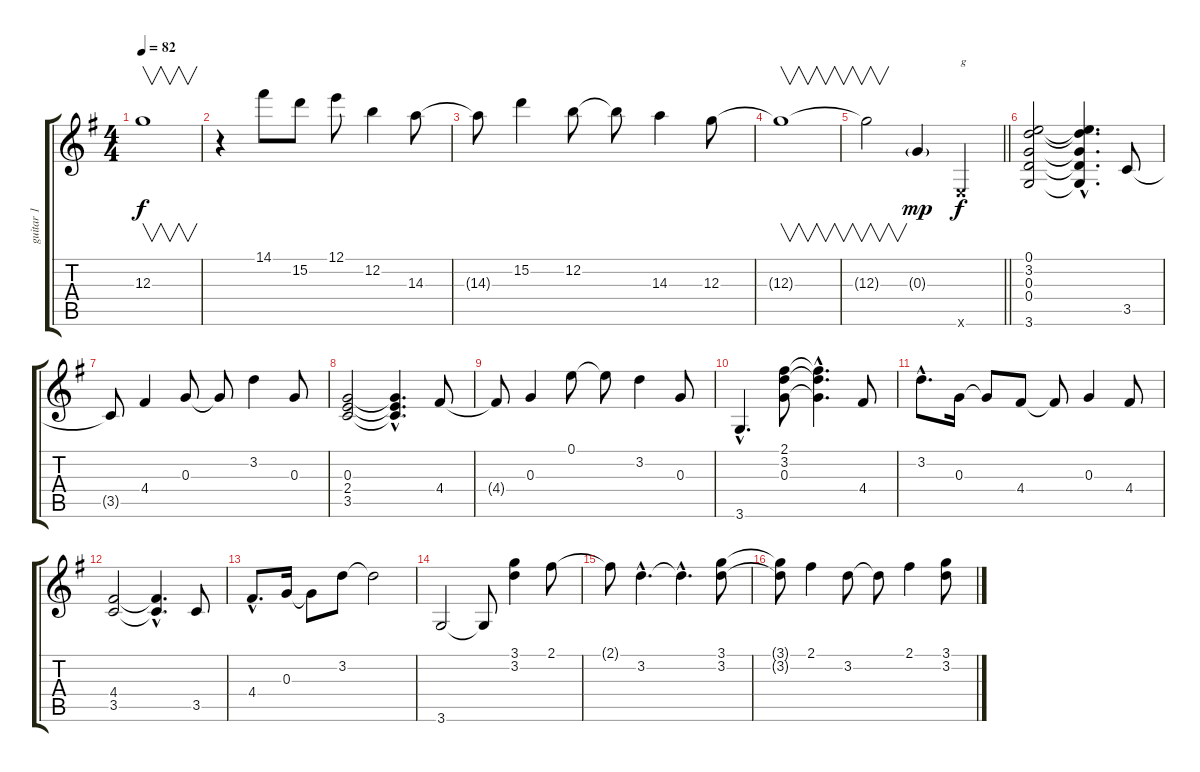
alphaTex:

\track ("guitar 1" "guitar 1") {instrument distortionguitar}
\staff {score tabs}
\tuning (E4 B3 G3 D3 A2 E2) {hide}
\ts (4 4)
\tempo 82
\clef g2
\ks g
12.3{t}.1{v dy f} |
r.4 14.1.8 15.2.8 12.1.8 12.2.4 14.3.8 |
14.3{t}.8 15.2.4 12.2.8 12.2{t}.8 14.3.4 12.3.8 |
12.3{t}.1{v} |
\barLineRight lightlight
12.3{t}.2{v} 0.3{g}.4{dy mp} 0.6{x}.4{txt "g" dy f} |
(0.1 3.2 0.3 0.4 3.6).2 (0.1{hac t} 3.2{hac t} 0.3{hac t} 0.4{hac t} 3.6{hac t}).4{d} 3.5.8 |
3.5{t}.8 4.4.4 0.3.8 0.3{t}.8 3.2.4 0.3.8 |
(0.3 2.4 3.5).2 (0.3{hac t} 2.4{hac t} 3.5{hac t}).4{d} 4.4.8 |
4.4{t}.8 0.3.4 0.1.8 0.1{t}.8 3.2.4 0.3.8 |
3.6{hac}.4{d} (2.1 3.2 0.3).8 (2.1{hac t} 3.2{hac t} 0.3{hac t}).4{d} 4.4.8 |
3.2{hac}.8{d} 0.3.16 0.3{t}.8 4.4.8 4.4{t}.8 0.3.4 4.4.8 |
(4.4 3.5).2 (4.4{hac t} 3.5{hac t}).4{d} 3.5.8 |
4.4{hac}.8{d} 0.3.16 0.3{t}.8 3.2.8 3.2{t}.2 |
3.6.2 3.6{t}.8 (3.1 3.2).4 2.1.8 |
2.1{t}.8 3.2{hac}.4{d} 3.2{hac t}.4{d} (3.1 3.2).8 |
(3.1{t} 3.2{t}).8 2.1.4 3.2.8 3.2{t}.8 2.1.4 (3.1 3.2).8
